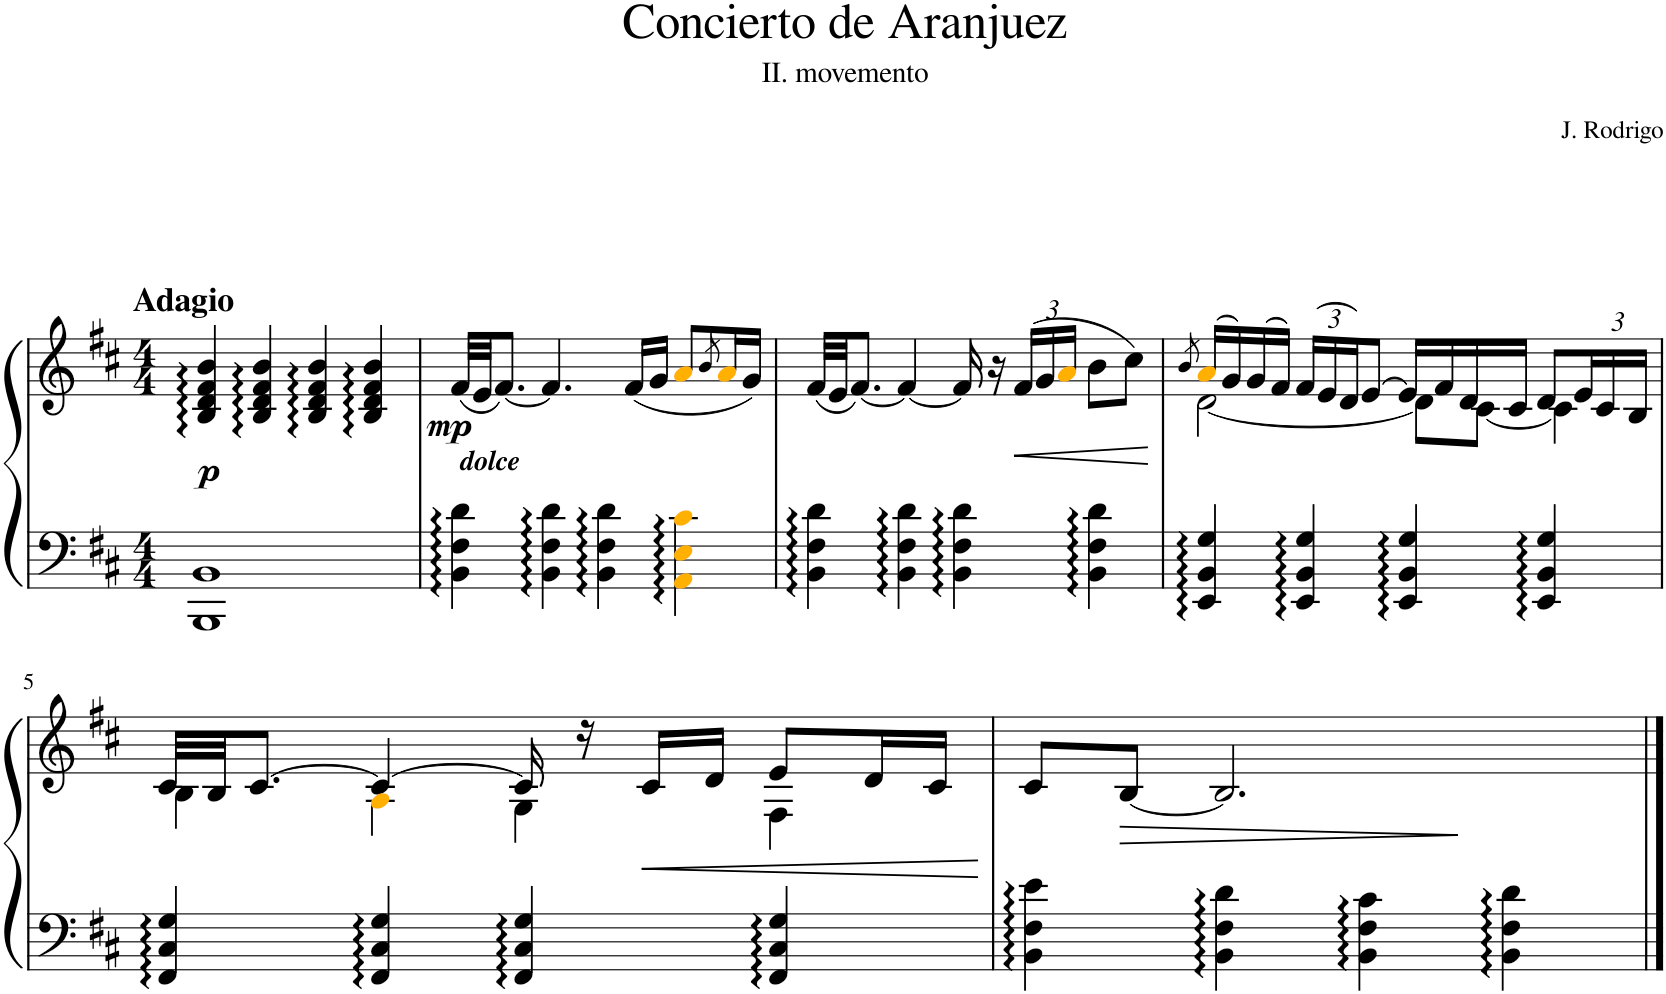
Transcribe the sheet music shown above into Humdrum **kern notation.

**kern	**kern	**dynam
*part1	*part1	*part1
*staff2	*staff1	*staff1/2
*I"Piano	*	*
*I'Pno.	*	*
*clefF4	*clefG2	*
*k[f#c#]	*k[f#c#]	*
*M4/4	*M4/4	*
=1	=1	=1
!	!LO:TX:a:B:t=Adagio	!
!	!	!LO:DY:b
1BBB 1BB	4B/:: 4d/:: 4f#/:: 4b/::	p
.	4B/:: 4d/:: 4f#/:: 4b/::	.
.	4B/:: 4d/:: 4f#/:: 4b/::	.
.	4B/:: 4d/:: 4f#/:: 4b/::	.
=2	=2	=2
!LO:TX:a:Bi:t=dolce	!	!
!	!	!LO:DY:b
4BB\:: 4F#\:: 4d\::	(32f#/LLL	mp
.	32e/JJ	.
.	[8.f#/J)	.
4BB\:: 4F#\:: 4d\::	4.f#/]	.
4BB\:: 4F#\:: 4d\::	.	.
.	(16f#/LL	.
.	16g/JJ	.
4AAi\:: 4Ei\:: 4c#i\::	8ai/L	.
.	8qb/	.
.	16ai/L	.
.	16g/JJ)	.
=3	=3	=3
4BB\:: 4F#\:: 4d\::	(32f#/LLL	.
.	32e/JJ	.
.	[8.f#/J)	.
4BB\:: 4F#\:: 4d\::	4f#/_	.
4BB\:: 4F#\:: 4d\::	16f#/]	.
.	16r	.
*	*Xbrackettup	*
!	!	!LO:HP:b
.	(24f#/LL	<
.	24g/	.
.	24ai/JJ	.
4BB\:: 4F#\:: 4d\::	8b\L	.
.	8cc#\J)	.
.	.	[
=4	=4	=4
.	8qb/	.
*	*^	*
4EE/:: 4BB/:: 4G/::	(16ai/LL	[2d\	.
.	16g/)	.	.
.	(16g/	.	.
.	16f#/JJ)	.	.
4EE/:: 4BB/:: 4G/::	(24f#/LL	.	.
.	24e/	.	.
.	24d/J)	.	.
.	[8e/J	.	.
4EE/:: 4BB/:: 4G/::	16e/LL]	8d\L]	.
.	16f#/	.	.
.	16d/	[8c#\J	.
.	16c#/JJ	.	.
4EE/:: 4BB/:: 4G/::	8d/L	4c#\]	.
.	24e/L	.	.
.	24c#/	.	.
.	24B/JJ	.	.
!!LO:LB:g=z	!!
=5	=5	=5	=5
4FF#/:: 4C#/:: 4G/::	32c#/LLL	4B\	.
.	32B/JJ	.	.
.	[8.c#/J	.	.
4FF#/:: 4C#/:: 4G/::	4c#/_	4Ai\	.
4FF#/:: 4C#/:: 4G/::	16c#/]	4G\	.
.	16r	.	.
!	!	!	!LO:HP:b
.	16c#/LL	.	<
.	16d/JJ	.	.
4FF#/:: 4C#/:: 4G/::	8e/L	4F#\	.
.	16d/L	.	.
.	16c#/JJ	.	.
*	*v	*v	*
.	.	[
=6	=6	=6
4BB\:: 4F#\:: 4e\::	8c#/L	.
!	!	!LO:HP:b
.	[8B/J	>
4BB\:: 4F#\:: 4d\::	2.B/]	.
4BB\:: 4F#\:: 4c#\::	.	.
4BB\:: 4F#\:: 4d\::	.	.
.	.	]
==	==	==
*-	*-	*-
